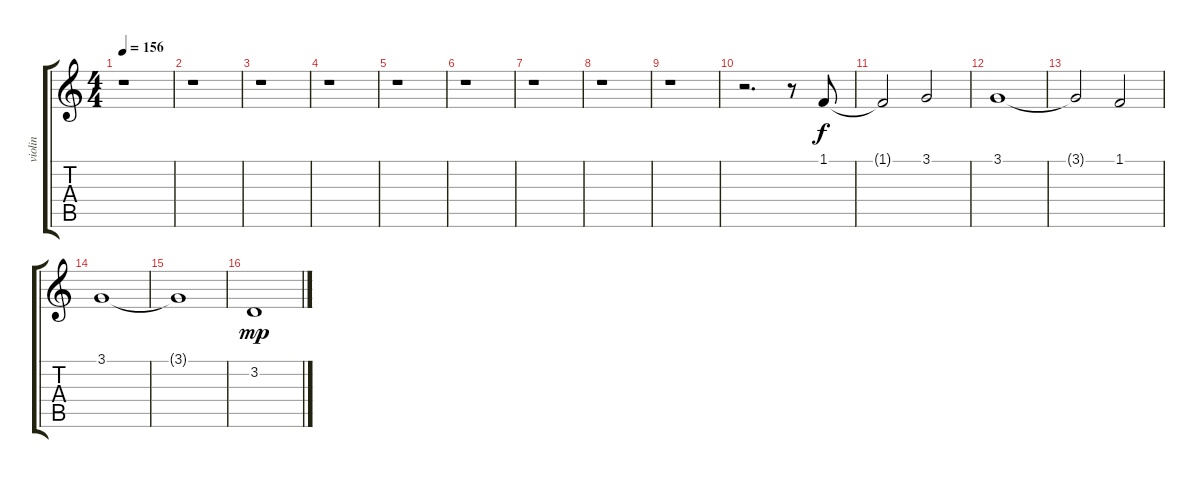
\track ("violin" "violin") {instrument violin}
\staff {score tabs}
\tuning (E4 B3 G3 D3 A2 E2) {hide}
\ts (4 4)
\tempo 156
\clef g2
\ks c
r.1{dy f instrument violin} |
r.1 |
r.1 |
r.1 |
r.1 |
r.1 |
r.1 |
r.1 |
r.1 |
r.2{d} r.8 1.1.8 |
1.1{t}.2 3.1.2 |
3.1.1 |
3.1{t}.2 1.1.2 |
3.1.1 |
3.1{t}.1 |
3.2.1{dy mp}
